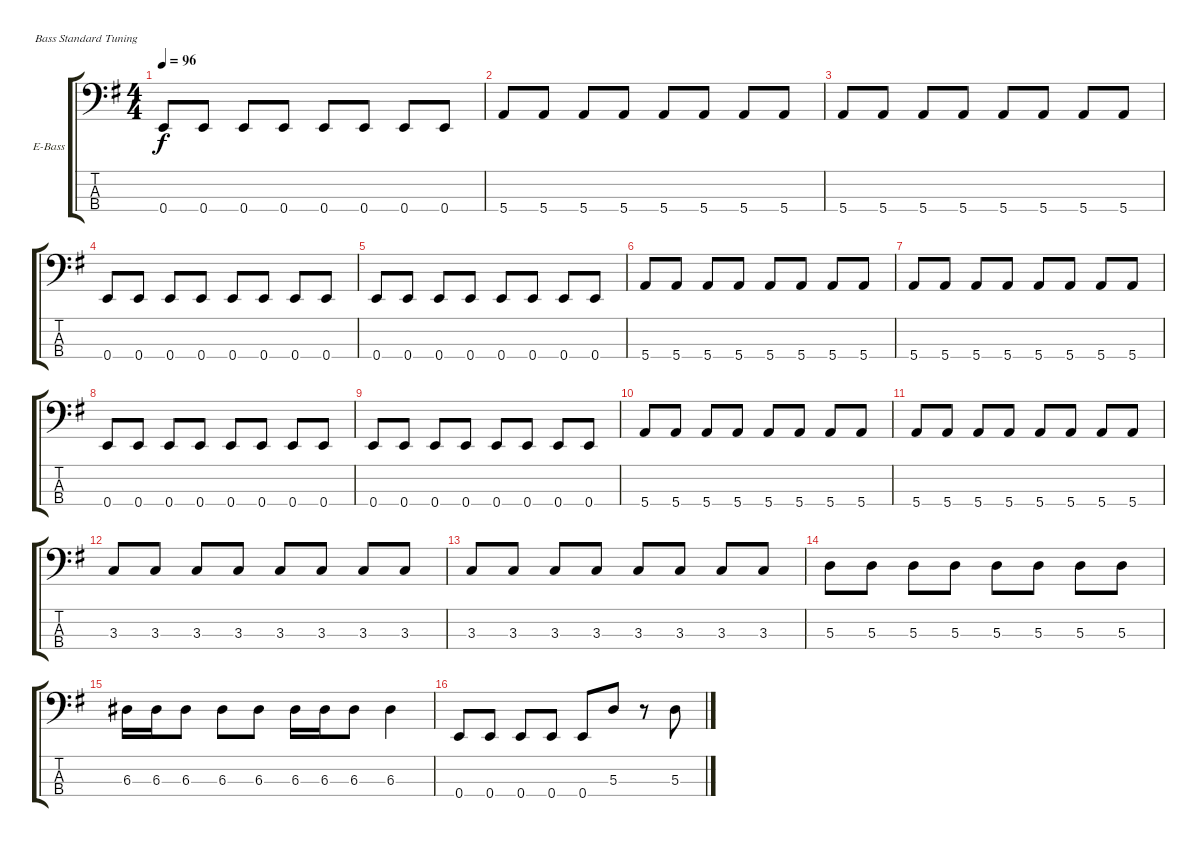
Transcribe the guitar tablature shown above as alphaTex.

\bracketExtendMode groupsimilarinstruments
\firstSystemTrackNameOrientation horizontal
\otherSystemsTrackNameOrientation horizontal
\track ("Bass" "E-Bass") {instrument electricbassfinger}
\staff {score tabs}
\tuning (G2 D2 A1 E1)
\ts (4 4)
\tempo 96
\clef f4
\ks eminor
0.4.8{dy f} 0.4.8 0.4.8 0.4.8 0.4.8 0.4.8 0.4.8 0.4.8 |
5.4.8 5.4.8 5.4.8 5.4.8 5.4.8 5.4.8 5.4.8 5.4.8 |
5.4.8 5.4.8 5.4.8 5.4.8 5.4.8 5.4.8 5.4.8 5.4.8 |
0.4.8 0.4.8 0.4.8 0.4.8 0.4.8 0.4.8 0.4.8 0.4.8 |
0.4.8 0.4.8 0.4.8 0.4.8 0.4.8 0.4.8 0.4.8 0.4.8 |
5.4.8 5.4.8 5.4.8 5.4.8 5.4.8 5.4.8 5.4.8 5.4.8 |
5.4.8 5.4.8 5.4.8 5.4.8 5.4.8 5.4.8 5.4.8 5.4.8 |
0.4.8 0.4.8 0.4.8 0.4.8 0.4.8 0.4.8 0.4.8 0.4.8 |
0.4.8 0.4.8 0.4.8 0.4.8 0.4.8 0.4.8 0.4.8 0.4.8 |
5.4.8 5.4.8 5.4.8 5.4.8 5.4.8 5.4.8 5.4.8 5.4.8 |
5.4.8 5.4.8 5.4.8 5.4.8 5.4.8 5.4.8 5.4.8 5.4.8 |
3.3.8 3.3.8 3.3.8 3.3.8 3.3.8 3.3.8 3.3.8 3.3.8 |
3.3.8 3.3.8 3.3.8 3.3.8 3.3.8 3.3.8 3.3.8 3.3.8 |
5.3.8 5.3.8 5.3.8 5.3.8 5.3.8 5.3.8 5.3.8 5.3.8 |
6.3.16 6.3.16 6.3.8 6.3.8 6.3.8 6.3.16 6.3.16 6.3.8 6.3.4 |
0.4.8 0.4.8 0.4.8 0.4.8 0.4.8 5.3.8 r.8 5.3.8
